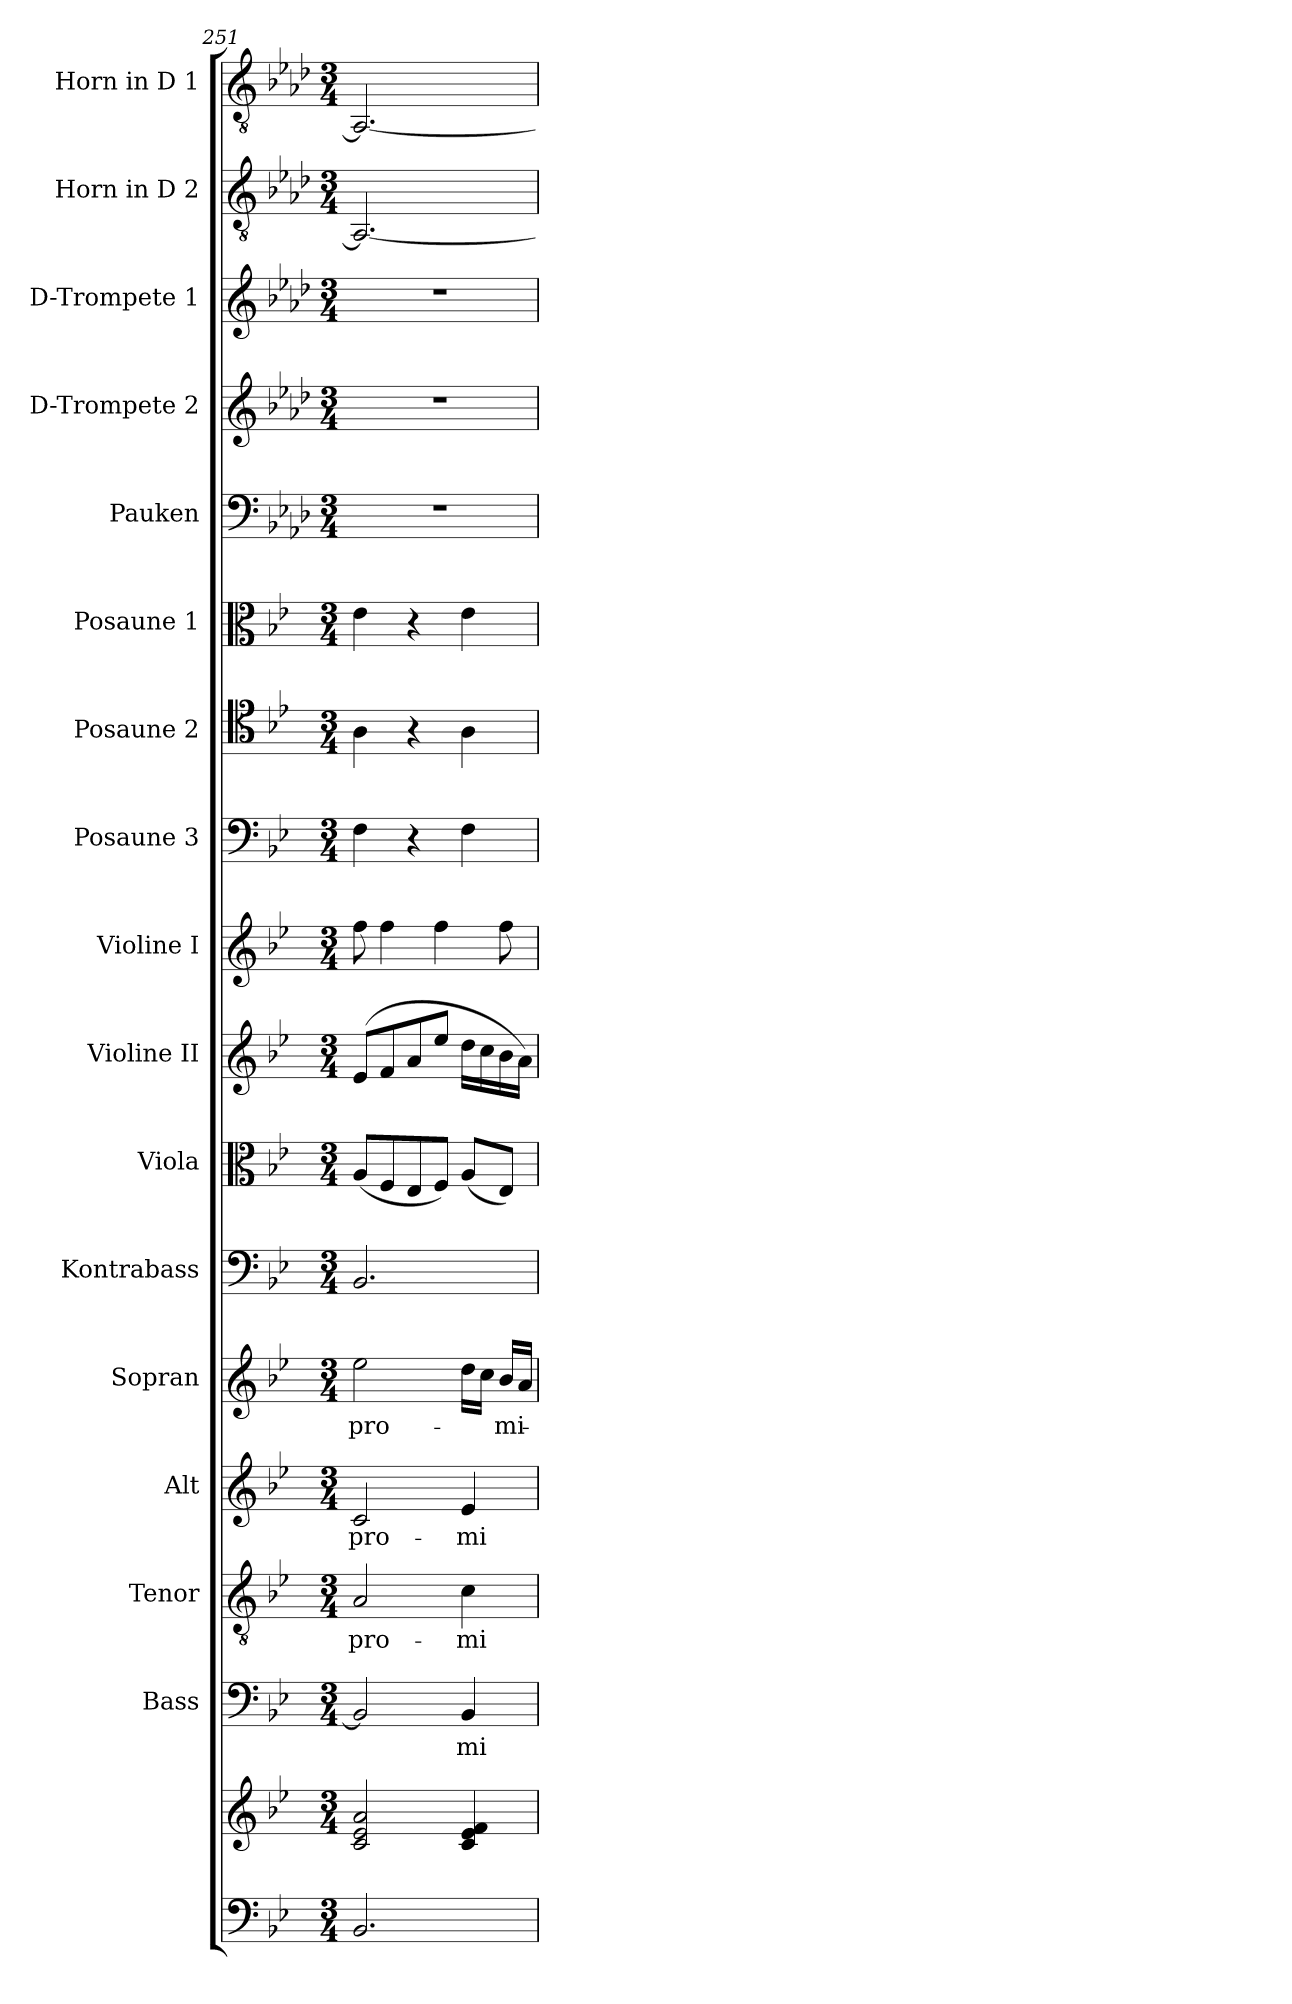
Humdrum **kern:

**kern	**kern	**kern	**text	**kern	**text	**kern	**text	**kern	**text	**kern	**kern	**kern	**kern	**kern	**kern	**kern	**kern	**kern	**kern	**kern	**kern
*part17	*part17	*part16	*part16	*part15	*part15	*part14	*part14	*part13	*part13	*part12	*part11	*part10	*part9	*part8	*part7	*part6	*part5	*part4	*part3	*part2	*part1
*staff18	*staff17	*staff16	*staff16	*staff15	*staff15	*staff14	*staff14	*staff13	*staff13	*staff12	*staff11	*staff10	*staff9	*staff8	*staff7	*staff6	*staff5	*staff4	*staff3	*staff2	*staff1
*	*	*I"Bass	*	*I"Tenor	*	*I"Alt	*	*I"Sopran	*	*I"Kontrabass	*I"Viola	*I"Violine II	*I"Violine I	*I"Posaune 3	*I"Posaune 2	*I"Posaune 1	*I"Pauken	*I"D-Trompete 2	*I"D-Trompete 1	*I"Horn in D 2	*I"Horn in D 1
*	*	*I'B.	*	*I'T.	*	*I'A.	*	*I'S.	*	*I'Kb.	*I'Vla.	*I'Vl. II	*I'Vl. I	*I'Pos. 3	*I'Pos. 2	*I'Pos. 1	*I'Pk.	*I'D Trp. 2	*I'D Trp. 1	*I'Hrn. 2	*I'Hrn. 1
*clefF4	*clefG2	*clefF4	*	*clefGv2	*	*clefG2	*	*clefG2	*	*clefF4	*clefC3	*clefG2	*clefG2	*clefF4	*clefC4	*clefC3	*clefF4	*clefG2	*clefG2	*clefGv2	*clefGv2
*	*	*	*	*	*	*	*	*	*	*ITrd7c12	*	*	*	*	*	*	*ITrd-1c-2	*ITrd-1c-2	*ITrd-1c-2	*ITrd-1c-2	*ITrd-1c-2
*k[b-e-]	*k[b-e-]	*k[b-e-]	*	*k[b-e-]	*	*k[b-e-]	*	*k[b-e-]	*	*k[b-e-]	*k[b-e-]	*k[b-e-]	*k[b-e-]	*k[b-e-]	*k[b-e-]	*k[b-e-]	*k[b-e-]	*k[b-e-]	*k[b-e-]	*k[b-e-]	*k[b-e-]
*B-:	*B-:	*B-:	*	*B-:	*	*B-:	*	*B-:	*	*B-:	*B-:	*B-:	*B-:	*B-:	*B-:	*B-:	*B-:	*B-:	*B-:	*B-:	*B-:
*M3/4	*M3/4	*M3/4	*	*M3/4	*	*M3/4	*	*M3/4	*	*M3/4	*M3/4	*M3/4	*M3/4	*M3/4	*M3/4	*M3/4	*M3/4	*M3/4	*M3/4	*M3/4	*M3/4
=251	=251	=251	=251	=251	=251	=251	=251	=251	=251	=251	=251	=251	=251	=251	=251	=251	=251	=251	=251	=251	=251
!	!	!	!	!	!LO:LY:b	!	!LO:LY:b	!	!LO:LY:b	!	!	!	!	!	!	!	!	!	!	!	!
2.BB-/	2c/ 2e-/ 2a/	2BB-/]	.	2A/	pro-	2c/	pro-	2ee-\	pro-	2.BBB-/	(<8A/L	(>8e-/L	8ff\	4F\	4A\	4e-\	2.r	2.r	2.r	2.BB-/_	2.BB-/_
.	.	.	.	.	.	.	.	.	.	.	8F/	8f/	4ff\	.	.	.	.	.	.	.	.
.	.	.	.	.	.	.	.	.	.	.	8E-/	8a/	.	4r	4r	4r	.	.	.	.	.
.	.	.	.	.	.	.	.	.	.	.	8F/J)	8ee-/J	4ff\	.	.	.	.	.	.	.	.
!	!	!	!LO:LY:b	!	!LO:LY:b	!	!LO:LY:b	!	!	!	!	!	!	!	!	!	!	!	!	!	!
.	4c/ 4e-/ 4f/	4BB-/	-mi-	4c\	-mi-	4e-/	-mi-	16dd\LL	.	.	(<8A/L	16dd\LL	.	4F\	4A\	4e-\	.	.	.	.	.
.	.	.	.	.	.	.	.	16cc\JJ	.	.	.	16cc\	.	.	.	.	.	.	.	.	.
!	!	!	!	!	!	!	!	!	!LO:LY:b	!	!	!	!	!	!	!	!	!	!	!	!
.	.	.	.	.	.	.	.	16b-/LL	-mi-	.	8E-/J)	16b-\	8ff\	.	.	.	.	.	.	.	.
.	.	.	.	.	.	.	.	16a/JJ	.	.	.	16a\JJ)	.	.	.	.	.	.	.	.	.
=	=	=	=	=	=	=	=	=	=	=	=	=	=	=	=	=	=	=	=	=	=
*-	*-	*-	*-	*-	*-	*-	*-	*-	*-	*-	*-	*-	*-	*-	*-	*-	*-	*-	*-	*-	*-
